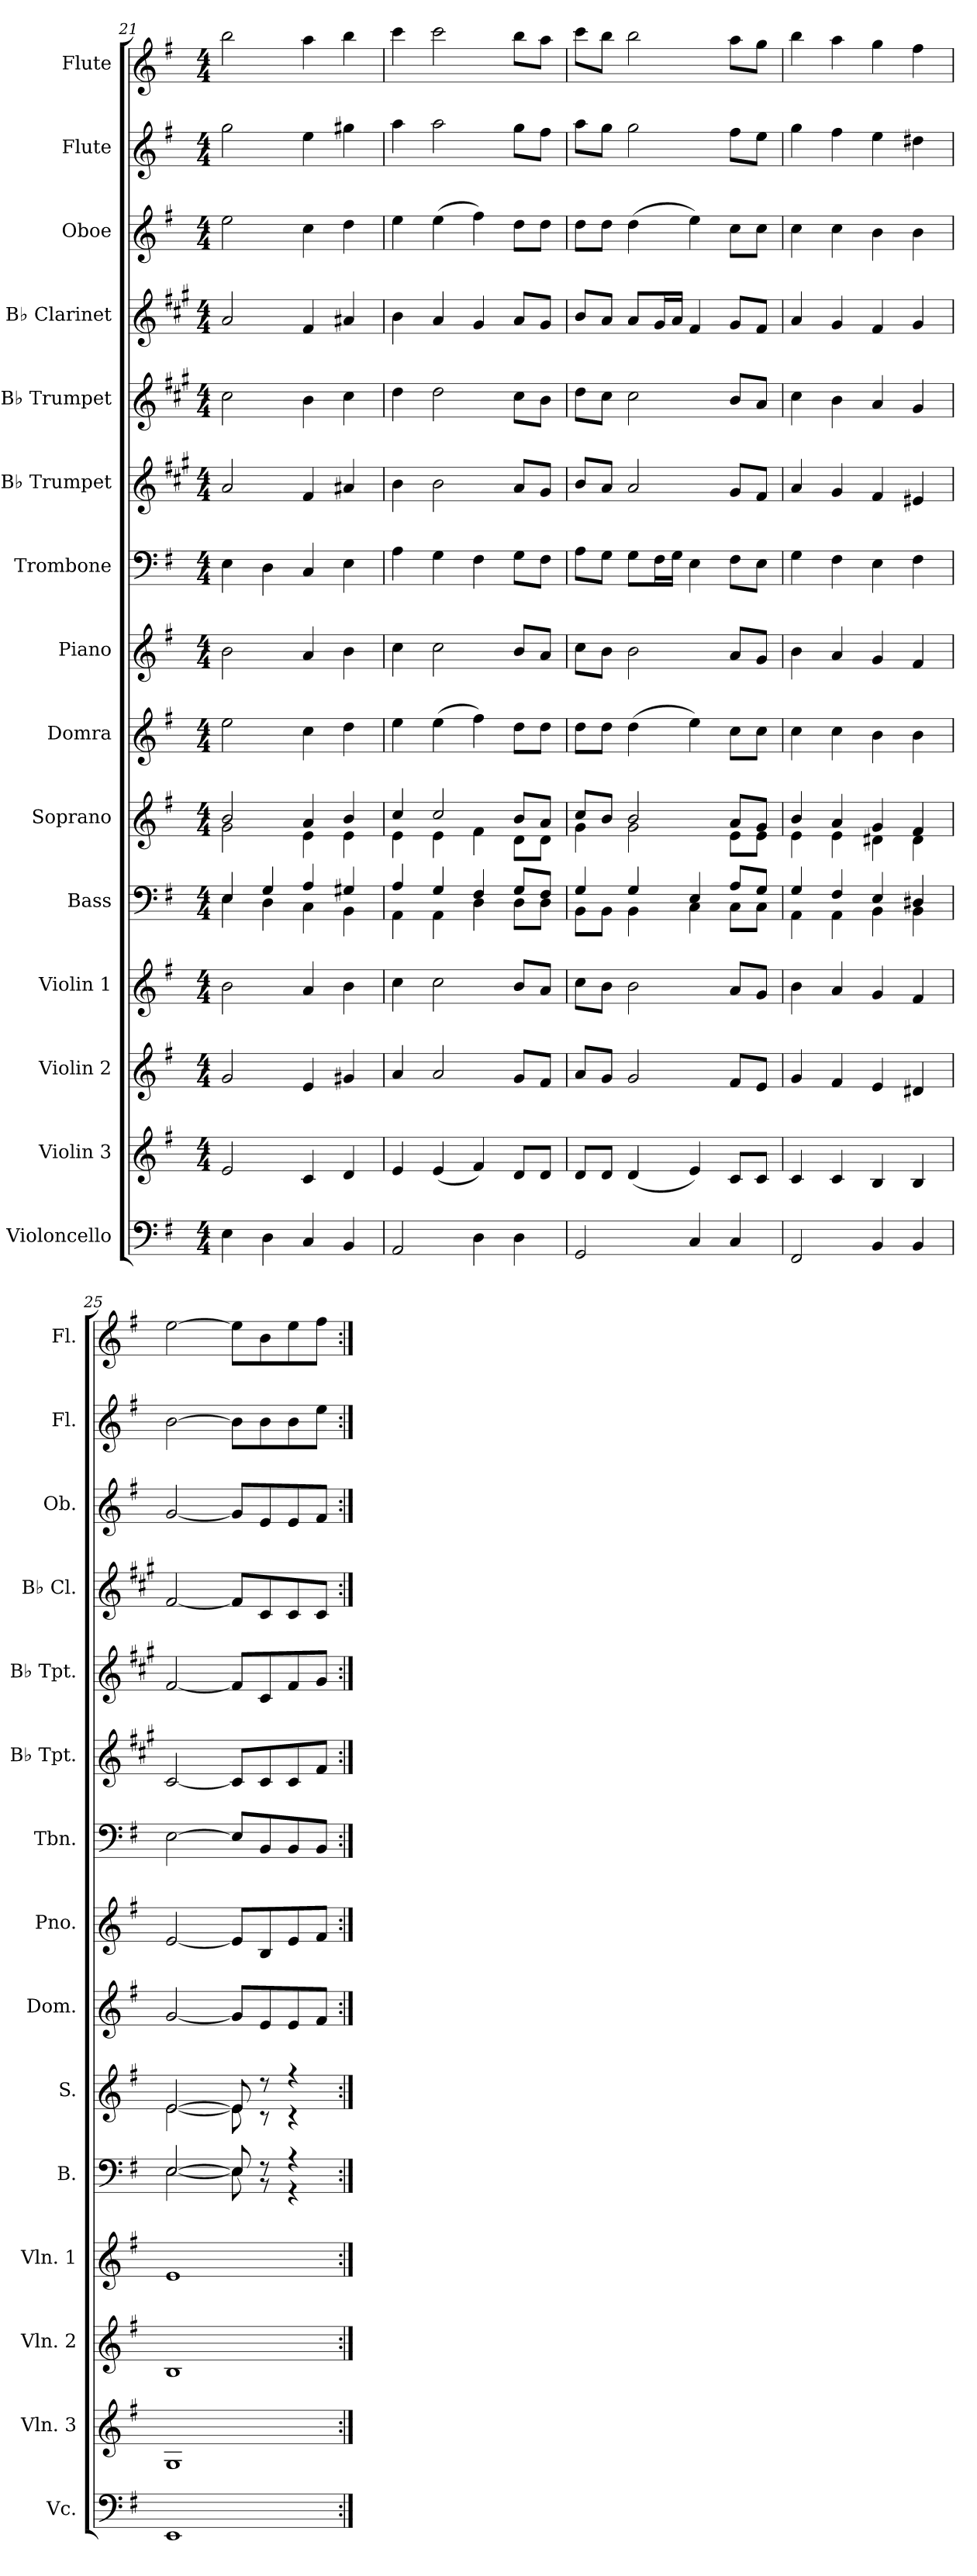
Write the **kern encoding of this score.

**kern	**kern	**kern	**kern	**kern	**kern	**kern	**kern	**kern	**kern	**kern	**kern	**kern	**kern	**kern
*part15	*part14	*part13	*part12	*part11	*part10	*part9	*part8	*part7	*part6	*part5	*part4	*part3	*part2	*part1
*staff15	*staff14	*staff13	*staff12	*staff11	*staff10	*staff9	*staff8	*staff7	*staff6	*staff5	*staff4	*staff3	*staff2	*staff1
*I"Violoncello	*I"Violin 3	*I"Violin 2	*I"Violin 1	*I"Bass	*I"Soprano	*I"Domra	*I"Piano	*I"Trombone	*I"B♭ Trumpet	*I"B♭ Trumpet	*I"B♭ Clarinet	*I"Oboe	*I"Flute	*I"Flute
*I'Vc.	*I'Vln. 3	*I'Vln. 2	*I'Vln. 1	*I'B.	*I'S.	*I'Dom.	*I'Pno.	*I'Tbn.	*I'B♭ Tpt.	*I'B♭ Tpt.	*I'B♭ Cl.	*I'Ob.	*I'Fl.	*I'Fl.
!!LO:PB:g=z
*clefF4	*clefG2	*clefG2	*clefG2	*clefF4	*clefG2	*clefG2	*clefG2	*clefF4	*clefG2	*clefG2	*clefG2	*clefG2	*clefG2	*clefG2
*	*	*	*	*	*	*	*	*	*ITrd1c2	*ITrd1c2	*ITrd1c2	*	*	*
*k[f#]	*k[f#]	*k[f#]	*k[f#]	*k[f#]	*k[f#]	*k[f#]	*k[f#]	*k[f#]	*k[f#]	*k[f#]	*k[f#]	*k[f#]	*k[f#]	*k[f#]
*M4/4	*M4/4	*M4/4	*M4/4	*M4/4	*M4/4	*M4/4	*M4/4	*M4/4	*M4/4	*M4/4	*M4/4	*M4/4	*M4/4	*M4/4
=21	=21	=21	=21	=21	=21	=21	=21	=21	=21	=21	=21	=21	=21	=21
*	*	*	*	*^	*^	*	*	*	*	*	*	*	*	*
4E\	2e/	2g/	2b\	4E/	4E\	2b/	2g\	2ee\	2b\	4E\	2g/	2b\	2g/	2ee\	2gg\	2bb\
4D\	.	.	.	4G/	4D\	.	.	.	.	4D\	.	.	.	.	.	.
4C/	4c/	4e/	4a/	4A/	4C\	4a/	4e\	4cc\	4a/	4C/	4e/	4a\	4e/	4cc\	4ee\	4aa\
4BB/	4d/	4g#X/	4b\	4G#X/	4BB\	4b/	4e\	4dd\	4b\	4E\	4g#X/	4b\	4g#X/	4dd\	4gg#X\	4bb\
=22	=22	=22	=22	=22	=22	=22	=22	=22	=22	=22	=22	=22	=22	=22	=22	=22
2AA/	4e/	4a/	4cc\	4A/	4AA\	4cc/	4e\	4ee\	4cc\	4A\	4a\	4cc\	4a\	4ee\	4aa\	4ccc\
.	(<4e/	2a/	2cc\	4G/	4AA\	2cc/	4e\	(>4ee\	2cc\	4G\	2a\	2cc\	4g/	(>4ee\	2aa\	2ccc\
4D\	4f#/)	.	.	4F#/	4D\	.	4f#\	4ff#\)	.	4F#\	.	.	4f#/	4ff#\)	.	.
4D\	8d/L	8g/L	8b/L	8G/L	8D\L	8b/L	8d\L	8dd\L	8b/L	8G\L	8g/L	8b\L	8g/L	8dd\L	8gg\L	8bb\L
.	8d/J	8f#/J	8a/J	8F#/J	8D\J	8a/J	8d\J	8dd\J	8a/J	8F#\J	8f#/J	8a\J	8f#/J	8dd\J	8ff#\J	8aa\J
=23	=23	=23	=23	=23	=23	=23	=23	=23	=23	=23	=23	=23	=23	=23	=23	=23
2GG/	8d/L	8a/L	8cc\L	4G/	8BB\L	8cc/L	4g\	8dd\L	8cc\L	8A\L	8a/L	8cc\L	8a/L	8dd\L	8aa\L	8ccc\L
.	8d/J	8g/J	8b\J	.	8BB\J	8b/J	.	8dd\J	8b\J	8G\J	8g/J	8b\J	8g/J	8dd\J	8gg\J	8bb\J
.	(<4d/	2g/	2b\	4G/	4BB\	2b/	2g\	(>4dd\	2b\	8G\L	2g/	2b\	8g/L	(>4dd\	2gg\	2bb\
.	.	.	.	.	.	.	.	.	.	16F#\L	.	.	16f#/L	.	.	.
.	.	.	.	.	.	.	.	.	.	16G\JJ	.	.	16g/JJ	.	.	.
4C/	4e/)	.	.	4E/	4C\	.	.	4ee\)	.	4E\	.	.	4e/	4ee\)	.	.
4C/	8c/L	8f#/L	8a/L	8A/L	8C\L	8a/L	8e\L	8cc\L	8a/L	8F#\L	8f#/L	8a/L	8f#/L	8cc\L	8ff#\L	8aa\L
.	8c/J	8e/J	8g/J	8G/J	8C\J	8g/J	8e\J	8cc\J	8g/J	8E\J	8e/J	8g/J	8e/J	8cc\J	8ee\J	8gg\J
=24	=24	=24	=24	=24	=24	=24	=24	=24	=24	=24	=24	=24	=24	=24	=24	=24
2FF#/	4c/	4g/	4b\	4G/	4AA\	4b/	4e\	4cc\	4b\	4G\	4g/	4b\	4g/	4cc\	4gg\	4bb\
.	4c/	4f#/	4a/	4F#/	4AA\	4a/	4e\	4cc\	4a/	4F#\	4f#/	4a\	4f#/	4cc\	4ff#\	4aa\
4BB/	4B/	4e/	4g/	4E/	4BB\	4g/	4d#X\	4b\	4g/	4E\	4e/	4g/	4e/	4b\	4ee\	4gg\
4BB/	4B/	4d#X/	4f#/	4D#X/	4BB\	4f#/	4d#\	4b\	4f#/	4F#\	4d#X/	4f#/	4f#/	4b\	4dd#X\	4ff#\
!!LO:PB:g=z
=25	=25	=25	=25	=25	=25	=25	=25	=25	=25	=25	=25	=25	=25	=25	=25	=25
1EE	1G	1B	1e	[2E/	[2E\	[2e/	[2e\	[2g/	[2e/	[2E\	[2B/	[2e/	[2e/	[2g/	[2b\	[2ee\
.	.	.	.	8E/]	8E\]	8e/]	8e\]	8g/L]	8e/L]	8E/L]	8B/L]	8e/L]	8e/L]	8g/L]	8b\L]	8ee\L]
.	.	.	.	8r	8r	8r	8r	8e/	8B/	8BB/	8B/	8B/	8B/	8e/	8b\	8b\
.	.	.	.	4r	4r	4r	4r	8e/	8e/	8BB/	8B/	8e/	8B/	8e/	8b\	8ee\
.	.	.	.	.	.	.	.	8f#/J	8f#/J	8BB/J	8e/J	8f#/J	8B/J	8f#/J	8ee\J	8ff#\J
*	*	*	*	*v	*v	*	*	*	*	*	*	*	*	*	*	*
*	*	*	*	*	*v	*v	*	*	*	*	*	*	*	*	*
=:|!	=:|!	=:|!	=:|!	=:|!	=:|!	=:|!	=:|!	=:|!	=:|!	=:|!	=:|!	=:|!	=:|!	=:|!
*-	*-	*-	*-	*-	*-	*-	*-	*-	*-	*-	*-	*-	*-	*-
